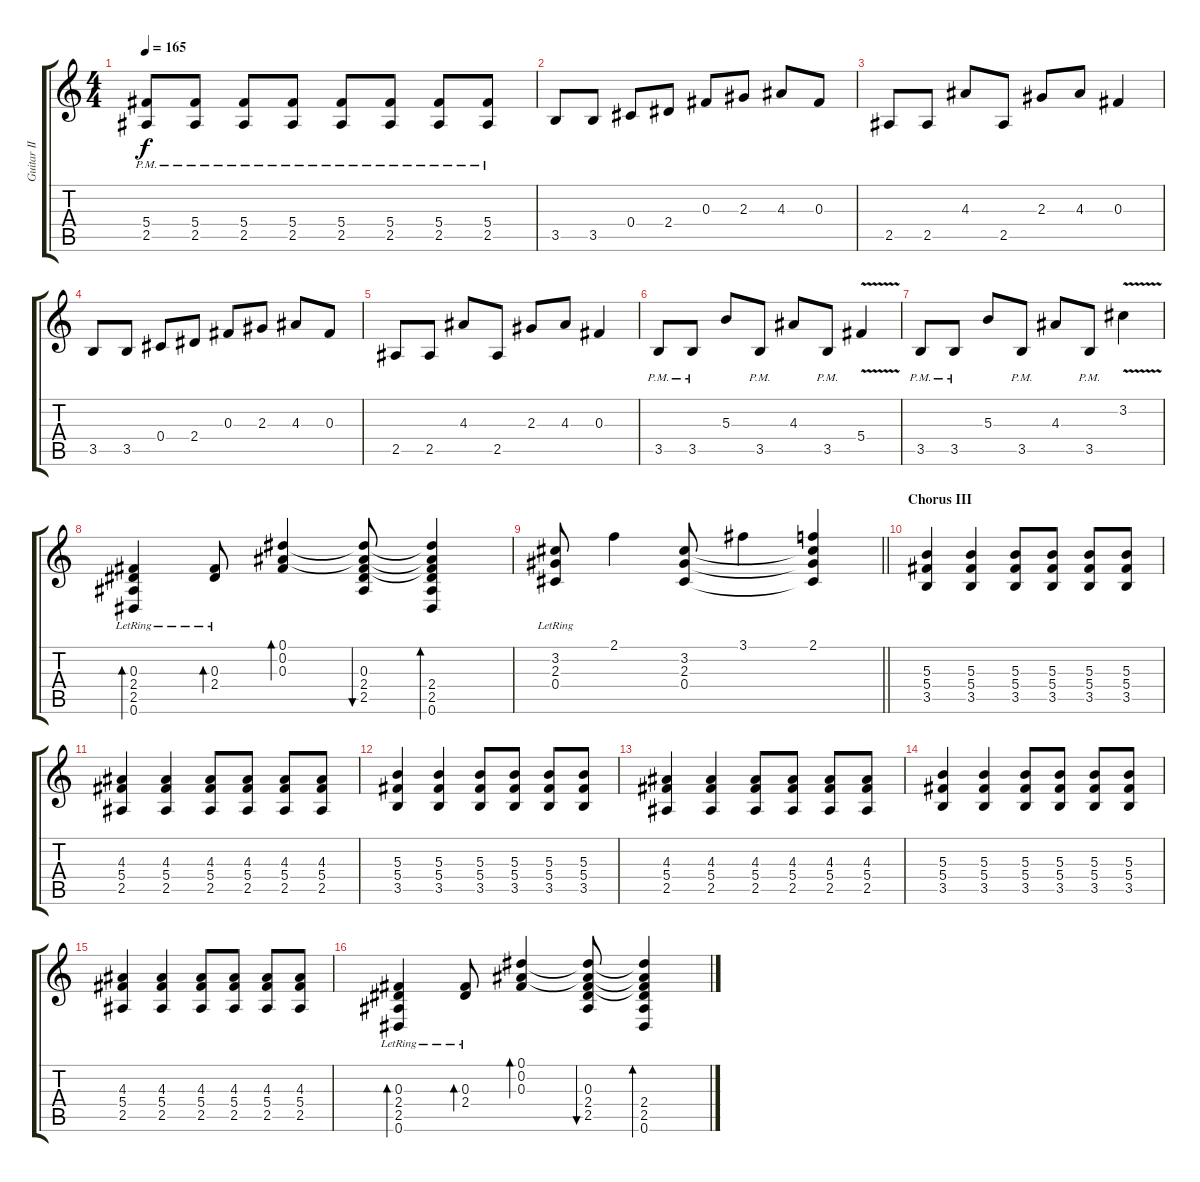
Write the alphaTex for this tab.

\track ("Guitar II" "Guitar II") {instrument overdrivenguitar}
\staff {score tabs}
\tuning (Eb4 Bb3 Gb3 Db3 Ab2 Eb2) {hide}
\ts (4 4)
\tempo 165
\clef g2
\ks c
(5.4{pm} 2.5{pm}).8{dy f} (5.4{pm} 2.5{pm}).8 (5.4{pm} 2.5{pm}).8 (5.4{pm} 2.5{pm}).8 (5.4{pm} 2.5{pm}).8 (5.4{pm} 2.5{pm}).8 (5.4{pm} 2.5{pm}).8 (5.4{pm} 2.5{pm}).8 |
3.5.8 3.5.8 0.4.8 2.4.8 0.3.8 2.3.8 4.3.8 0.3.8 |
2.5.8 2.5.8 4.3.8 2.5.8 2.3.8 4.3.8 0.3.4 |
3.5.8 3.5.8 0.4.8 2.4.8 0.3.8 2.3.8 4.3.8 0.3.8 |
2.5.8 2.5.8 4.3.8 2.5.8 2.3.8 4.3.8 0.3.4 |
3.5{pm}.8 3.5{pm}.8 5.3.8 3.5{pm}.8 4.3.8 3.5{pm}.8 5.4{v}.4 |
3.5{pm}.8 3.5{pm}.8 5.3.8 3.5{pm}.8 4.3.8 3.5{pm}.8 3.2{v}.4 |
(0.3{lr} 2.4 2.5{lr} 0.6{lr}).4{bd 60} (0.3 2.4{lr}).8{bd 120} (0.1 0.2 0.3).4{bd 60} (0.1{t} 0.2{t} 0.3 2.4 2.5).8{bu 60} (0.1{t} 0.2{t} 0.3{t} 2.4 2.5 0.6).4{bd 60} |
\barLineRight lightlight
(3.2{lr} 2.3{lr} 0.4{lr}).8 2.1.4 (3.2 2.3 0.4).8 3.1.4 (2.1 3.2{t} 2.3{t} 0.4{t}).4 |
\section ("" "Chorus III")
(5.3 5.4 3.5).4 (5.3 5.4 3.5).4 (5.3 5.4 3.5).8 (5.3 5.4 3.5).8 (5.3 5.4 3.5).8 (5.3 5.4 3.5).8 |
(4.3 5.4 2.5).4 (4.3 5.4 2.5).4 (4.3 5.4 2.5).8 (4.3 5.4 2.5).8 (4.3 5.4 2.5).8 (4.3 5.4 2.5).8 |
(5.3 5.4 3.5).4 (5.3 5.4 3.5).4 (5.3 5.4 3.5).8 (5.3 5.4 3.5).8 (5.3 5.4 3.5).8 (5.3 5.4 3.5).8 |
(4.3 5.4 2.5).4 (4.3 5.4 2.5).4 (4.3 5.4 2.5).8 (4.3 5.4 2.5).8 (4.3 5.4 2.5).8 (4.3 5.4 2.5).8 |
(5.3 5.4 3.5).4 (5.3 5.4 3.5).4 (5.3 5.4 3.5).8 (5.3 5.4 3.5).8 (5.3 5.4 3.5).8 (5.3 5.4 3.5).8 |
(4.3 5.4 2.5).4 (4.3 5.4 2.5).4 (4.3 5.4 2.5).8 (4.3 5.4 2.5).8 (4.3 5.4 2.5).8 (4.3 5.4 2.5).8 |
(0.3{lr} 2.4 2.5{lr} 0.6{lr}).4{bd 60} (0.3 2.4{lr}).8{bd 120} (0.1 0.2 0.3).4{bd 60} (0.1{t} 0.2{t} 0.3 2.4 2.5).8{bu 60} (0.1{t} 0.2{t} 0.3{t} 2.4 2.5 0.6).4{bd 60}
